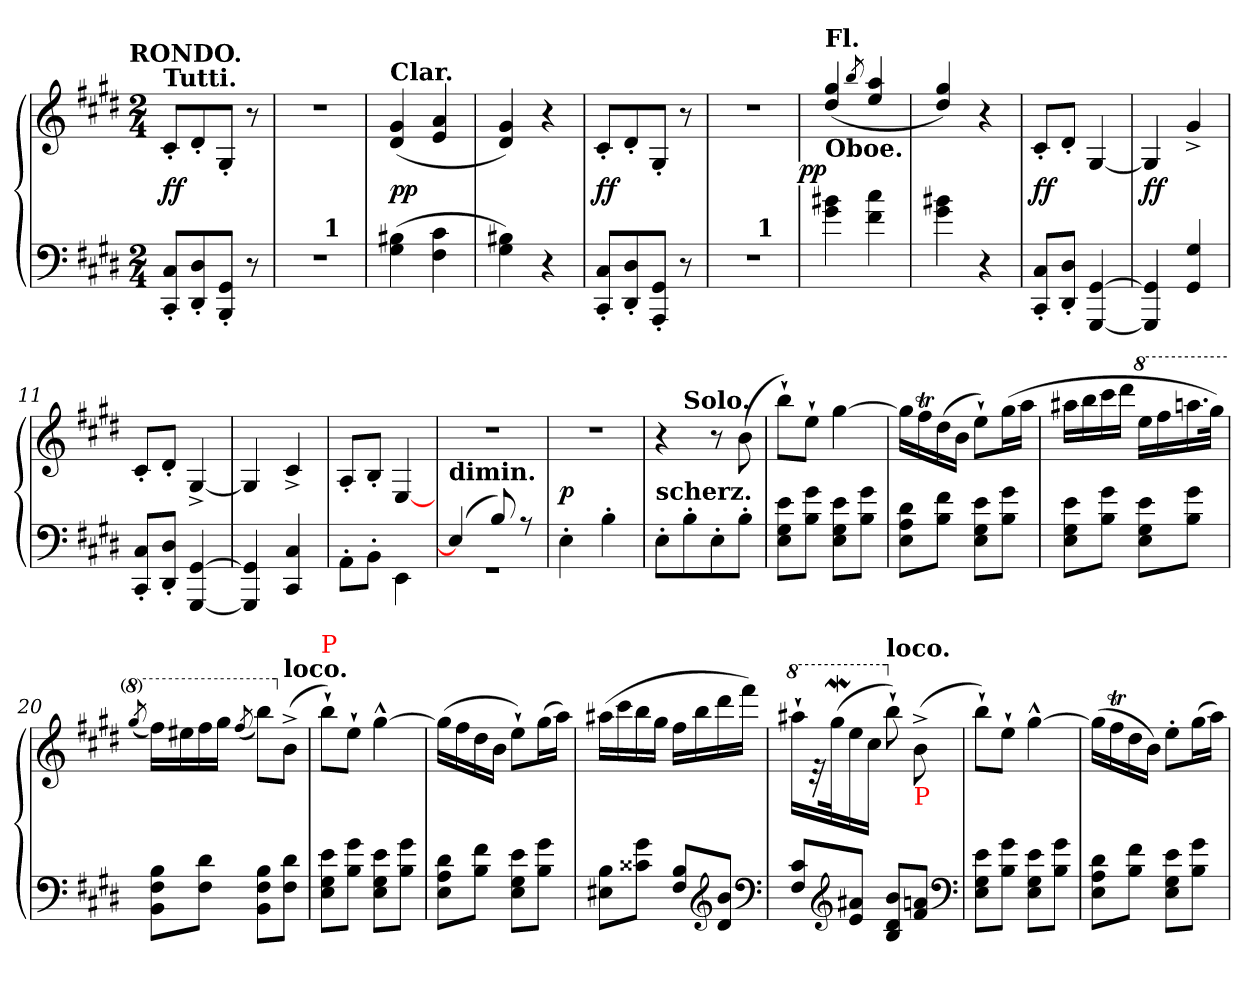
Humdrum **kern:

**kern	**kern	**dynam
*part1	*part1	*part1
*staff2	*staff1	*staff1/2
*clefF4	*clefG2	*
*k[f#c#g#d#]	*k[f#c#g#d#]	*
*E:	*E:	*
!!LO:TX:omd:t=RONDO.
*M2/4	*M2/4	*
*MM104	*MM104	*
=1	=1	=1
!	!LO:TX:a:B:t=Tutti.	!
8C#!' 8CC#!'L	8c#'!L	ff
8D#!' 8DD#!'	8d#'!	.
8GG#!' 8BBB!'J	8G#'!J	.
8r	8r	.
=2	=2	=2
*^	*	*
2rF	4ryy	2rdd	.
!	!LO:TX:a:B:t=1	!	!
.	4ryy	.	.
=3	=3	=3	=3
!	!	!LO:TX:a:B:t=Clar.	!
!LO:TX:b:B:t=Fag.	!	!	!
*v	*v	*	*
(>4B#X! 4G#!	(<4g#! 4d#!	pp
4c#! 4F#!	4a! 4e!	.
=4	=4	=4
4B#X! 4G#!)	4g#! 4d#!)	.
4r	4r	.
=5	=5	=5
8C#!' 8CC#!'L	8c#'!L	ff
8D#!' 8DD#!'	8d#'!	.
8GG#!' 8AAA!'J	8G#'!J	.
8r	8r	.
=6	=6	=6
*^	*	*
2rF	4ryy	2rdd	.
!	!LO:TX:a:B:t=1	!	!
.	4ryy	.	.
=7	=7	=7	=7
!	!	!LO:TX:a:B:t=Fl.	!
!	!	!LO:TX:b:B:t=Oboe.	!
!	!	!	!LO:DY:rj
*v	*v	*	*
4b#X!\ 4g#!\	(>4gg#!/ 4dd#!/	pp
.	8qbb!/	.
4cc#!\ 4f#!\	4aa!/ 4ee!/	.
=8	=8	=8
4b#X!\ 4g#!\	4gg#!/ 4dd#!/)	.
4r	4r	.
=9	=9	=9
8C#!' 8CC#!'L	8c#'!L	ff
8D#!' 8DD#!'J	8d#'!J	.
[4GG#! [4GGG#!	[4G#!	.
=10	=10	=10
4GG#!] 4GGG#!]	4G#!]	ff
4G#! 4GG#!	4g#^!	.
=11	=11	=11
8C#!' 8CC#!'L	8c#'!L	.
8D#!' 8DD#!'J	8d#'!J	.
[4GG#! [4GGG#!	[4G#^!	.
=12	=12	=12
4GG#!] 4GGG#!]	4G#!]	.
4C#! 4CC#!	4c#^!	.
=13	=13	=13
8AA'!\L	8A'!/L	.
8BB'!\J	8B'!/J	.
4EE!\	[4E!/	.
=14	=14	=14
*^	*	*
!	!	!LO:TX:c:B:t=dimin.	!
(<4E!/]	2rGG	2r	.
8B!/)	.	.	.
8rA	.	.	.
*v	*v	*	*
=15	=15	=15
4E'!	2rdd	p
4B'!	.	.
=16	=16	=16
!LO:TX:a:B:t=scherz.	!	!
*	*^	*
8E'!\L	4r	8ryy	.
!	!	!LO:TX:a:B:t=Solo.	!
8B'!	.	4.ryy	.
8E'!	8r	.	.
8B'!J	(>8b	.	.
*	*v	*v	*
=17	=17	=17
8e 8G# 8EL	8bb`L)	.
8g# 8BJ	8ee`J	.
8e 8G# 8EL	[4gg#	.
8g# 8BJ	.	.
=18	=18	=18
8d# 8A 8EL	16gg#LL]	.
.	16ff#T	.
8f# 8BJ	(>16dd#	.
.	16bJJ	.
8e 8G# 8EL	8ee`L)	.
8g# 8BJ	(>16gg#L	.
.	16aaJJ	.
=19	=19	=19
8e 8G# 8EL	16aa#XLL	.
.	16bb	.
8g# 8BJ	16ccc#	.
.	16ddd#JJ	.
*	*8va	*
8e 8G# 8EL	16eeeLL	.
.	16fff#	.
8g# 8BJ	16.aaan	.
.	32ggg#JJk)	.
=20	=20	=20
.	(<8qggg#/	.
8B 8F# 8BBL	16fff#LL)	.
.	16eee#X	.
8d# 8F#J	16fff#	.
.	16ggg#JJ	.
.	(<8qfff#/	.
8B 8F# 8BBL	8bbbL)	.
*	*X8va	*
!	!LO:TX:a:B:t=loco.	!
8d# 8F#J	(>8b^J	.
=21	=21	=21
!	!LO:TX:a:color=red:t=P	!
8e 8G# 8EL	8bb`L)	.
8g# 8BJ	8ee`J	.
8e 8G# 8EL	[4gg#^^	.
8g# 8BJ	.	.
=22	=22	=22
8d# 8A 8EL	(>16gg#LL]	.
.	16ff#	.
8f# 8BJ	16dd#	.
.	16bJJ	.
8e 8G# 8EL	8ee`L)	.
8g# 8BJ	(>16gg#L	.
.	16aaJJ)	.
=23	=23	=23
8B 8E#XL	(>16aa#XLL	.
.	16ccc#	.
8g# 8c##XJ	16bb	.
.	16gg#JJ	.
8B/ 8F#/L	16ff#LL	.
.	16bb	.
*clefG2	*	*
8b 8d#J	16ddd#	.
.	16fff#JJ)	.
*clefF4	*	*
=24	=24	=24
*	*8va	*
8c#/ 8F#/L	16aaa#X`LL	.
.	32rcc	.
.	(>32ggg#Wk	.
*clefG2	*	*
8a#X 8eJ	16eee	.
.	16ccc#JJ	.
*	*X8va	*
!	!LO:TX:a:B:t=loco.	!
8b 8d# 8BL	8bb`)	.
!	!LO:TX:b:color=red:t=P	!
8an 8f#J	(>8b^<	.
*clefF4	*	*
=25	=25	=25
8e 8G# 8EL	8bb`L)	.
8g# 8BJ	8ee`J	.
8e 8G# 8EL	[4gg#^^	.
8g# 8BJ	.	.
=26	=26	=26
8d# 8A 8EL	(>16gg#LL]	.
.	16ff#T	.
8f# 8BJ	16dd#	.
.	16bJJ)	.
8e 8G# 8EL	8ee'L	.
8g# 8BJ	(>16gg#L	.
.	16aaJJ)	.
=	=	=
*-	*-	*-
